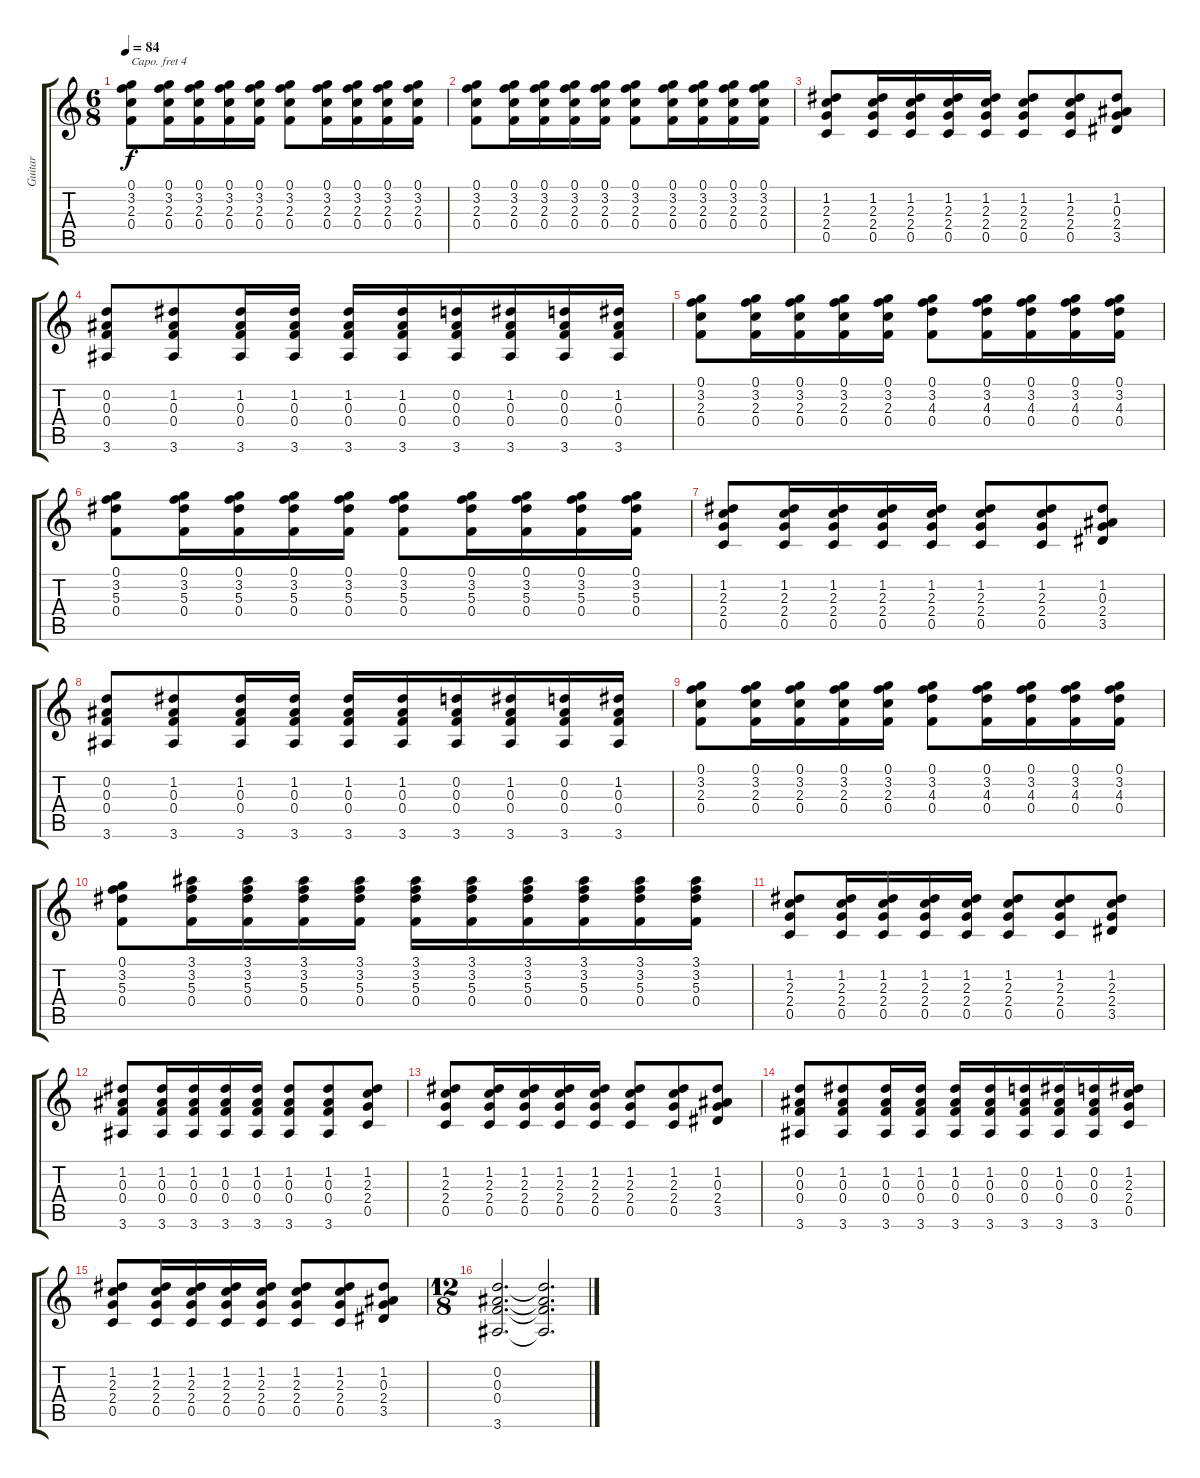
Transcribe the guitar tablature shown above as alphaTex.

\track ("Guitar" "Guitar") {instrument acousticguitarsteel}
\staff {score tabs}
\capo 4
\tuning (Eb4 Bb3 Gb3 Db3 Ab2 Eb2) {hide}
\ts (6 8)
\tempo 84
\clef g2
\ks c
(0.1 3.2 2.3 0.4).8{dy f} (0.1 3.2 2.3 0.4).16 (0.1 3.2 2.3 0.4).16 (0.1 3.2 2.3 0.4).16 (0.1 3.2 2.3 0.4).16 (0.1 3.2 2.3 0.4).8 (0.1 3.2 2.3 0.4).16 (0.1 3.2 2.3 0.4).16 (0.1 3.2 2.3 0.4).16 (0.1 3.2 2.3 0.4).16 |
(0.1 3.2 2.3 0.4).8 (0.1 3.2 2.3 0.4).16 (0.1 3.2 2.3 0.4).16 (0.1 3.2 2.3 0.4).16 (0.1 3.2 2.3 0.4).16 (0.1 3.2 2.3 0.4).8 (0.1 3.2 2.3 0.4).16 (0.1 3.2 2.3 0.4).16 (0.1 3.2 2.3 0.4).16 (0.1 3.2 2.3 0.4).16 |
(1.2 2.3 2.4 0.5).8 (1.2 2.3 2.4 0.5).16 (1.2 2.3 2.4 0.5).16 (1.2 2.3 2.4 0.5).16 (1.2 2.3 2.4 0.5).16 (1.2 2.3 2.4 0.5).8 (1.2 2.3 2.4 0.5).8 (1.2 0.3 2.4 3.5).8 |
(0.2 0.3 0.4 3.6).8 (1.2 0.3 0.4 3.6).8 (1.2 0.3 0.4 3.6).16 (1.2 0.3 0.4 3.6).16 (1.2 0.3 0.4 3.6).16 (1.2 0.3 0.4 3.6).16 (0.2 0.3 0.4 3.6).16 (1.2 0.3 0.4 3.6).16 (0.2 0.3 0.4 3.6).16 (1.2 0.3 0.4 3.6).16 |
(0.1 3.2 2.3 0.4).8 (0.1 3.2 2.3 0.4).16 (0.1 3.2 2.3 0.4).16 (0.1 3.2 2.3 0.4).16 (0.1 3.2 2.3 0.4).16 (0.1 3.2 4.3 0.4).8 (0.1 3.2 4.3 0.4).16 (0.1 3.2 4.3 0.4).16 (0.1 3.2 4.3 0.4).16 (0.1 3.2 4.3 0.4).16 |
(0.1 3.2 5.3 0.4).8 (0.1 3.2 5.3 0.4).16 (0.1 3.2 5.3 0.4).16 (0.1 3.2 5.3 0.4).16 (0.1 3.2 5.3 0.4).16 (0.1 3.2 5.3 0.4).8 (0.1 3.2 5.3 0.4).16 (0.1 3.2 5.3 0.4).16 (0.1 3.2 5.3 0.4).16 (0.1 3.2 5.3 0.4).16 |
(1.2 2.3 2.4 0.5).8 (1.2 2.3 2.4 0.5).16 (1.2 2.3 2.4 0.5).16 (1.2 2.3 2.4 0.5).16 (1.2 2.3 2.4 0.5).16 (1.2 2.3 2.4 0.5).8 (1.2 2.3 2.4 0.5).8 (1.2 0.3 2.4 3.5).8 |
(0.2 0.3 0.4 3.6).8 (1.2 0.3 0.4 3.6).8 (1.2 0.3 0.4 3.6).16 (1.2 0.3 0.4 3.6).16 (1.2 0.3 0.4 3.6).16 (1.2 0.3 0.4 3.6).16 (0.2 0.3 0.4 3.6).16 (1.2 0.3 0.4 3.6).16 (0.2 0.3 0.4 3.6).16 (1.2 0.3 0.4 3.6).16 |
(0.1 3.2 2.3 0.4).8 (0.1 3.2 2.3 0.4).16 (0.1 3.2 2.3 0.4).16 (0.1 3.2 2.3 0.4).16 (0.1 3.2 2.3 0.4).16 (0.1 3.2 4.3 0.4).8 (0.1 3.2 4.3 0.4).16 (0.1 3.2 4.3 0.4).16 (0.1 3.2 4.3 0.4).16 (0.1 3.2 4.3 0.4).16 |
(0.1 3.2 5.3 0.4).8 (3.1 3.2 5.3 0.4).16 (3.1 3.2 5.3 0.4).16 (3.1 3.2 5.3 0.4).16 (3.1 3.2 5.3 0.4).16 (3.1 3.2 5.3 0.4).16 (3.1 3.2 5.3 0.4).16 (3.1 3.2 5.3 0.4).16 (3.1 3.2 5.3 0.4).16 (3.1 3.2 5.3 0.4).16 (3.1 3.2 5.3 0.4).16 |
(1.2 2.3 2.4 0.5).8 (1.2 2.3 2.4 0.5).16 (1.2 2.3 2.4 0.5).16 (1.2 2.3 2.4 0.5).16 (1.2 2.3 2.4 0.5).16 (1.2 2.3 2.4 0.5).8 (1.2 2.3 2.4 0.5).8 (1.2 2.3 2.4 3.5).8 |
(1.2 0.3 0.4 3.6).8 (1.2 0.3 0.4 3.6).16 (1.2 0.3 0.4 3.6).16 (1.2 0.3 0.4 3.6).16 (1.2 0.3 0.4 3.6).16 (1.2 0.3 0.4 3.6).8 (1.2 0.3 0.4 3.6).8 (1.2 2.3 2.4 0.5).8 |
(1.2 2.3 2.4 0.5).8 (1.2 2.3 2.4 0.5).16 (1.2 2.3 2.4 0.5).16 (1.2 2.3 2.4 0.5).16 (1.2 2.3 2.4 0.5).16 (1.2 2.3 2.4 0.5).8 (1.2 2.3 2.4 0.5).8 (1.2 0.3 2.4 3.5).8 |
(0.2 0.3 0.4 3.6).8 (1.2 0.3 0.4 3.6).8 (1.2 0.3 0.4 3.6).16 (1.2 0.3 0.4 3.6).16 (1.2 0.3 0.4 3.6).16 (1.2 0.3 0.4 3.6).16 (0.2 0.3 0.4 3.6).16 (1.2 0.3 0.4 3.6).16 (0.2 0.3 0.4 3.6).16 (1.2 2.3 2.4 0.5).16 |
(1.2 2.3 2.4 0.5).8 (1.2 2.3 2.4 0.5).16 (1.2 2.3 2.4 0.5).16 (1.2 2.3 2.4 0.5).16 (1.2 2.3 2.4 0.5).16 (1.2 2.3 2.4 0.5).8 (1.2 2.3 2.4 0.5).8 (1.2 0.3 2.4 3.5).8 |
\ts (12 8)
(0.2 0.3 0.4 3.6).2{d} (0.2{t} 0.3{t} 0.4{t} 3.6{t}).2{d}
